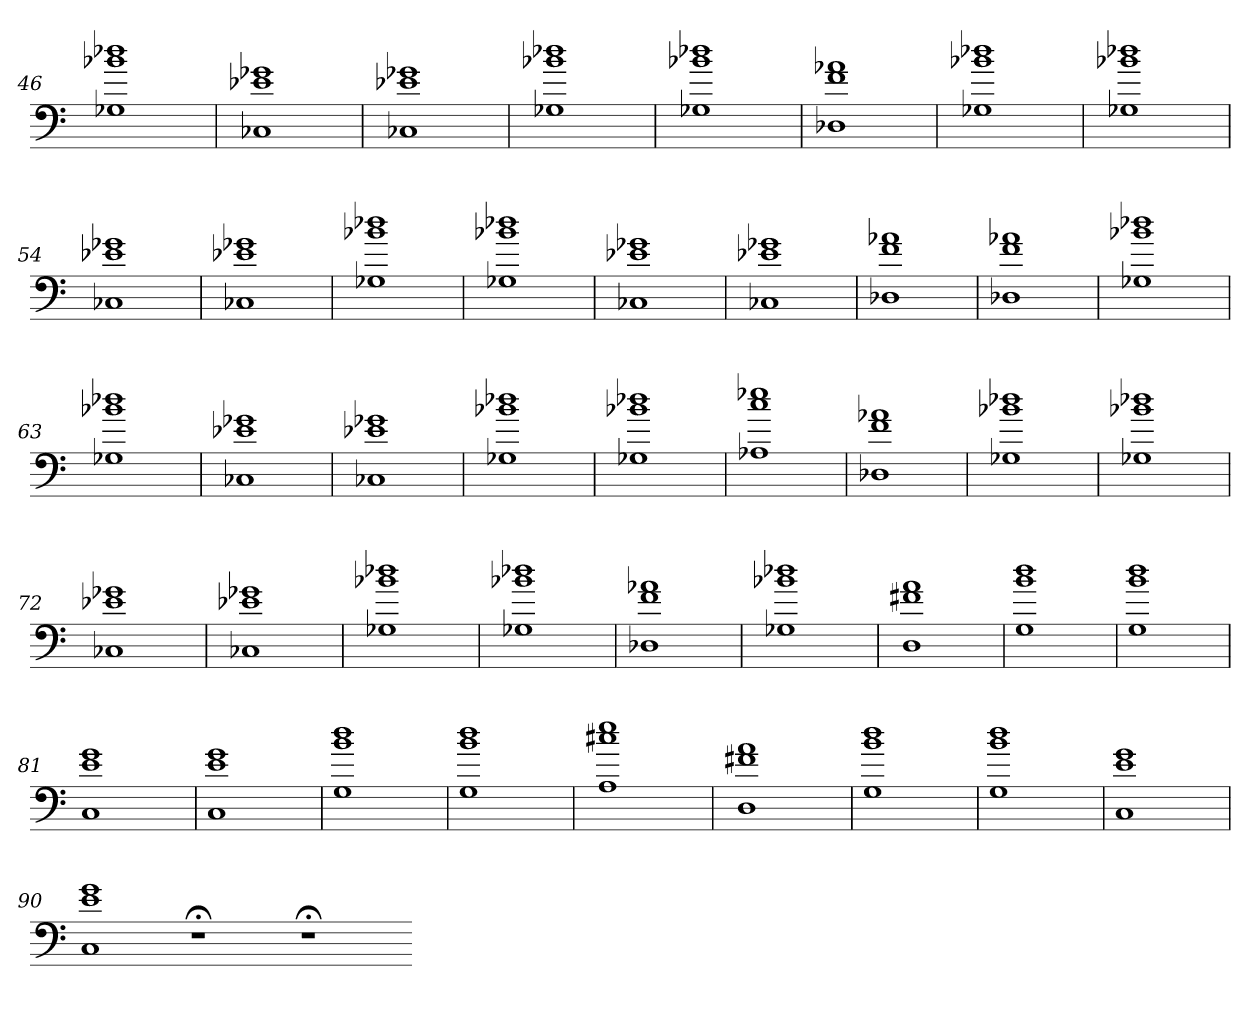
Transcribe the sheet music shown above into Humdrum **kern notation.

**kern
*part1
*staff1
=46
1G-X 1b-X 1dd-X
=47
1C-X 1e-X 1g-X
=48
1C-X 1e-X 1g-X
=49
1G-X 1b-X 1dd-X
=50
1G-X 1b-X 1dd-X
=51
1D-X 1f 1a-X
=52
1G-X 1b-X 1dd-X
=53
1G-X 1b-X 1dd-X
=54
1C-X 1e-X 1g-X
=55
1C-X 1e-X 1g-X
=56
1G-X 1b-X 1dd-X
=57
1G-X 1b-X 1dd-X
=58
1C-X 1e-X 1g-X
=59
1C-X 1e-X 1g-X
=60
1D-X 1f 1a-X
=61
1D-X 1f 1a-X
=62
1G-X 1b-X 1dd-X
=63
1G-X 1b-X 1dd-X
=64
1C-X 1e-X 1g-X
=65
1C-X 1e-X 1g-X
=66
1G-X 1b-X 1dd-X
=67
1G-X 1b-X 1dd-X
=68
1A-X 1cc 1ee-X
=69
1D-X 1f 1a-X
=70
1G-X 1b-X 1dd-X
=71
1G-X 1b-X 1dd-X
=72
1C-X 1e-X 1g-X
=73
1C-X 1e-X 1g-X
=74
1G-X 1b-X 1dd-X
=75
1G-X 1b-X 1dd-X
=76
1D-X 1f 1a-X
=77
1G-X 1b-X 1dd-X
=78
1D 1f#X 1a
=79
1G 1b 1dd
=80
1G 1b 1dd
=81
1C 1e 1g
=82
1C 1e 1g
=83
1G 1b 1dd
=84
1G 1b 1dd
=85
1A 1cc#X 1ee
=86
1D 1f#X 1a
=87
1G 1b 1dd
=88
1G 1b 1dd
=89
1C 1e 1g
=90
1C 1e 1g
1r;<
1r;<
=-
*-
